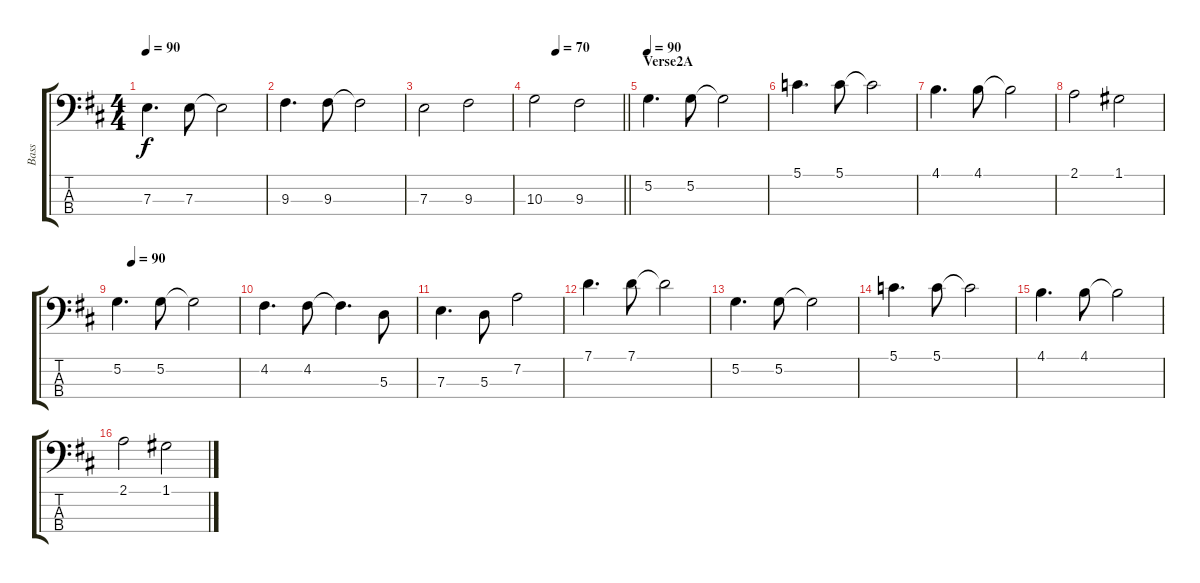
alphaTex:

\track ("Bass" "Bass") {instrument electricbassfinger}
\staff {score tabs}
\tuning (G2 D2 A1 E1) {hide}
\ts (4 4)
\tempo 90
\clef f4
\ks d
7.3.4{d dy f} 7.3.8 7.3{t}.2 |
9.3.4{d} 9.3.8 9.3{t}.2 |
7.3.2 9.3.2 |
\tempo (70 0.25)
\barLineRight lightlight
10.3.2 9.3.2 |
\section ("" "Verse2A")
\tempo 90
5.2.4{d} 5.2.8 5.2{t}.2 |
5.1.4{d} 5.1.8 5.1{t}.2 |
4.1.4{d} 4.1.8 4.1{t}.2 |
2.1.2 1.1.2 |
\tempo (90 0.125)
5.2.4{d} 5.2.8 5.2{t}.2 |
4.2.4{d} 4.2.8 4.2{t}.4{d} 5.3.8 |
7.3.4{d} 5.3.8 7.2.2 |
7.1.4{d} 7.1.8 7.1{t}.2 |
5.2.4{d} 5.2.8 5.2{t}.2 |
5.1.4{d} 5.1.8 5.1{t}.2 |
4.1.4{d} 4.1.8 4.1{t}.2 |
2.1.2 1.1.2
